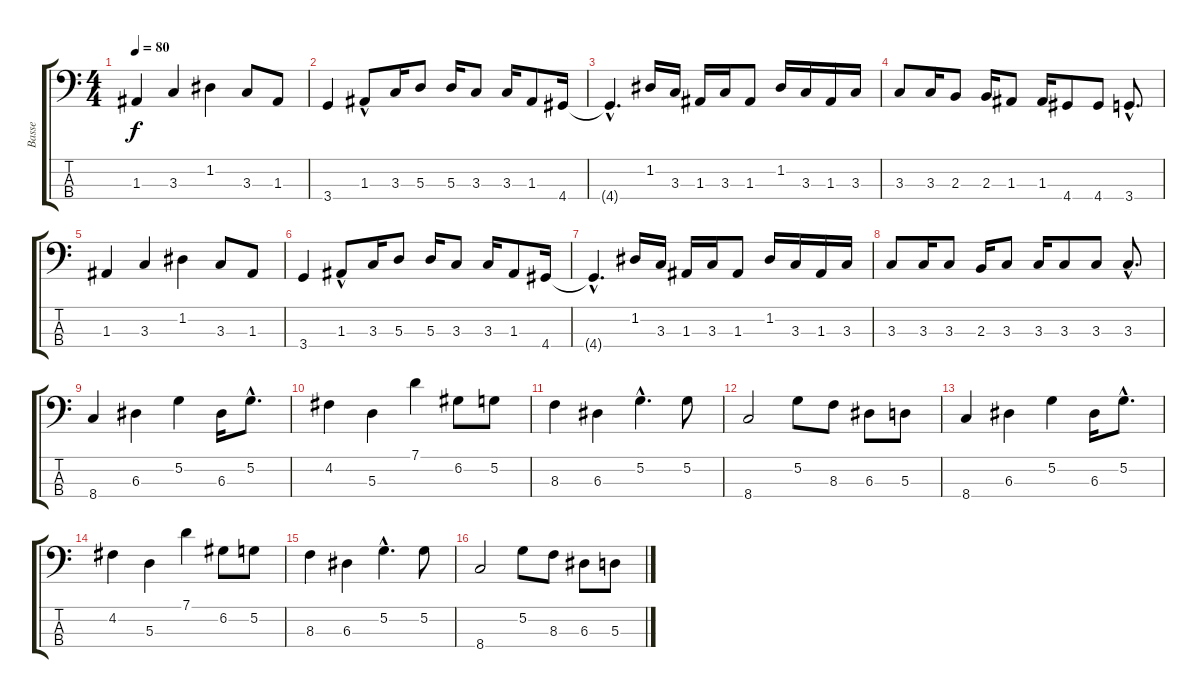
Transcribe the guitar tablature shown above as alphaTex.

\track ("Basse" "Basse") {instrument electricbassfinger}
\staff {score tabs}
\tuning (G2 D2 A1 E1) {hide}
\ts (4 4)
\tempo 80
\clef f4
\ks c
1.3.4{dy f} 3.3.4 1.2.4 3.3.8 1.3.8 |
3.4.4 1.3{hac}.8 3.3.16 5.3.8 5.3.16 3.3.8 3.3.16 1.3.8 4.4.16 |
4.4{hac t}.4{d} 1.2.16 3.3.16 1.3.16 3.3.16 1.3.8 1.2.16 3.3.16 1.3.16 3.3.16 |
3.3.8 3.3.16 2.3.8 2.3.16 1.3.8 1.3.16 4.4.8 4.4.8 3.4{hac}.8{d} |
1.3.4 3.3.4 1.2.4 3.3.8 1.3.8 |
3.4.4 1.3{hac}.8 3.3.16 5.3.8 5.3.16 3.3.8 3.3.16 1.3.8 4.4.16 |
4.4{hac t}.4{d} 1.2.16 3.3.16 1.3.16 3.3.16 1.3.8 1.2.16 3.3.16 1.3.16 3.3.16 |
3.3.8 3.3.16 3.3.8 2.3.16 3.3.8 3.3.16 3.3.8 3.3.8 3.3{hac}.8{d} |
8.4.4 6.3.4 5.2.4 6.3.16 5.2{hac}.8{d} |
4.2.4 5.3.4 7.1.4 6.2.8 5.2.8 |
8.3.4 6.3.4 5.2{hac}.4{d} 5.2.8 |
8.4.2 5.2.8 8.3.8 6.3.8 5.3.8 |
8.4.4 6.3.4 5.2.4 6.3.16 5.2{hac}.8{d} |
4.2.4 5.3.4 7.1.4 6.2.8 5.2.8 |
8.3.4 6.3.4 5.2{hac}.4{d} 5.2.8 |
8.4.2 5.2.8 8.3.8 6.3.8 5.3.8
